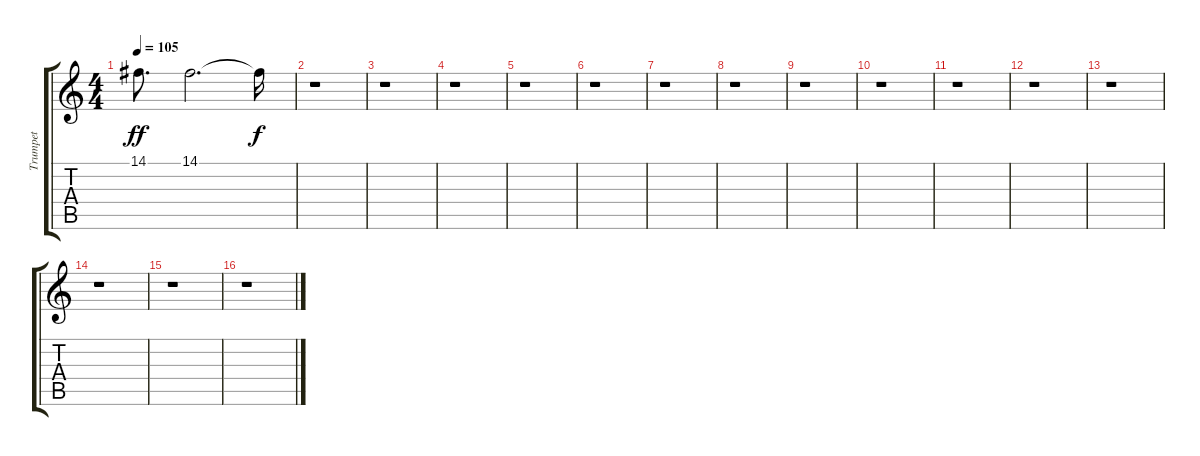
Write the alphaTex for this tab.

\track ("Trumpet" "Trumpet") {instrument trumpet}
\staff {score tabs}
\tuning (E4 B3 G3 D3 A2 E2) {hide}
\ts (4 4)
\tempo 105
\clef g2
\ks c
14.1.8{d dy ff} 14.1.2{d} 14.1{t}.16{dy f} |
r.1 |
r.1 |
r.1 |
r.1 |
r.1 |
r.1 |
r.1 |
r.1 |
r.1 |
r.1 |
r.1 |
r.1 |
r.1 |
r.1 |
r.1
